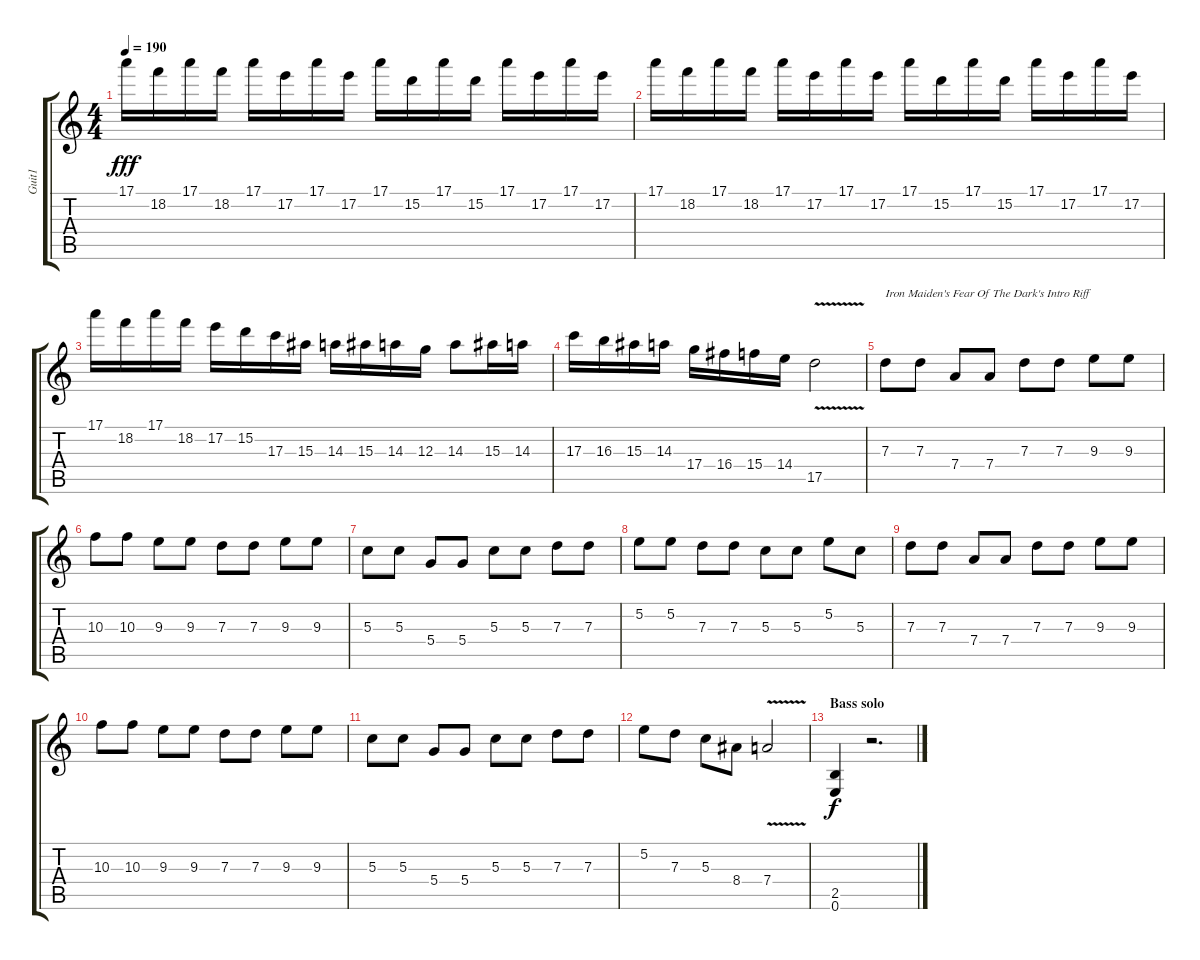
\track ("Guit1" "Guit1") {instrument distortionguitar}
\staff {score tabs}
\tuning (E4 B3 G3 D3 A2 E2) {hide}
\ts (4 4)
\tempo 190
\clef g2
\ks c
17.1.16{dy fff} 18.2.16 17.1.16 18.2.16 17.1.16 17.2.16 17.1.16 17.2.16 17.1.16 15.2.16 17.1.16 15.2.16 17.1.16 17.2.16 17.1.16 17.2.16 |
17.1.16 18.2.16 17.1.16 18.2.16 17.1.16 17.2.16 17.1.16 17.2.16 17.1.16 15.2.16 17.1.16 15.2.16 17.1.16 17.2.16 17.1.16 17.2.16 |
17.1.16 18.2.16 17.1.16 18.2.16 17.2.16 15.2.16 17.3.16 15.3.16 14.3.16 15.3.16 14.3.16 12.3.16 14.3.8 15.3.16 14.3.16 |
17.3.16 16.3.16 15.3.16 14.3.16 17.4.16 16.4.16 15.4.16 14.4.16 17.5{v}.2 |
7.3.8{txt "Iron Maiden's Fear Of The Dark's Intro Riff"} 7.3.8 7.4.8 7.4.8 7.3.8 7.3.8 9.3.8 9.3.8 |
10.3.8 10.3.8 9.3.8 9.3.8 7.3.8 7.3.8 9.3.8 9.3.8 |
5.3.8 5.3.8 5.4.8 5.4.8 5.3.8 5.3.8 7.3.8 7.3.8 |
5.2.8 5.2.8 7.3.8 7.3.8 5.3.8 5.3.8 5.2.8 5.3.8 |
7.3.8 7.3.8 7.4.8 7.4.8 7.3.8 7.3.8 9.3.8 9.3.8 |
10.3.8 10.3.8 9.3.8 9.3.8 7.3.8 7.3.8 9.3.8 9.3.8 |
5.3.8 5.3.8 5.4.8 5.4.8 5.3.8 5.3.8 7.3.8 7.3.8 |
5.2.8 7.3.8 5.3.8 8.4.8 7.4{v}.2 |
\section ("" "Bass solo")
(2.5 0.6).4{dy f volume 11 instrument distortionguitar} r.2{d}
